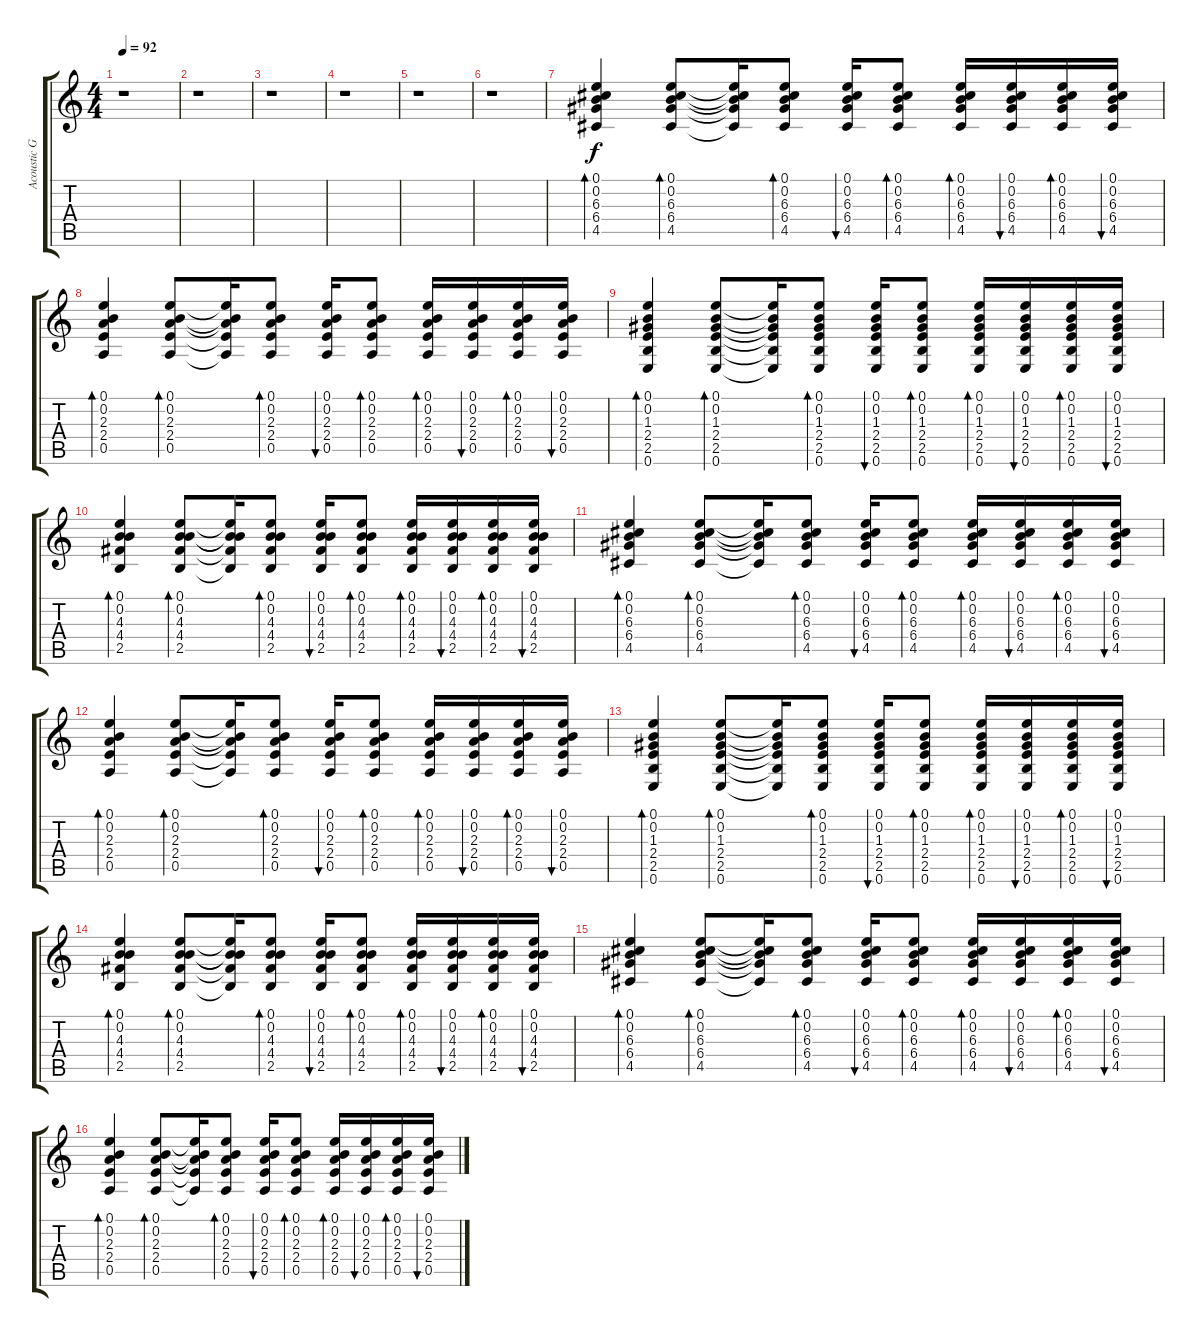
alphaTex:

\track ("Acoustic Guitar" "Acoustic G") {instrument acousticguitarsteel}
\staff {score tabs}
\tuning (E4 B3 G3 D3 A2 E2) {hide}
\ts (4 4)
\tempo 92
\clef g2
\ks c
r.1{dy f} |
r.1 |
r.1 |
r.1 |
r.1 |
r.1 |
(0.1 0.2 6.3 6.4 4.5).4{bd 30} (0.1 0.2 6.3 6.4 4.5).8{bd 30} (0.1{t} 0.2{t} 6.3{t} 6.4{t} 4.5{t}).16 (0.1 0.2 6.3 6.4 4.5).8{bd 30} (0.1 0.2 6.3 6.4 4.5).16{bu 30} (0.1 0.2 6.3 6.4 4.5).8{bd 30} (0.1 0.2 6.3 6.4 4.5).16{bd 30} (0.1 0.2 6.3 6.4 4.5).16{bu 30} (0.1 0.2 6.3 6.4 4.5).16{bd 30} (0.1 0.2 6.3 6.4 4.5).16{bu 30} |
(0.1 0.2 2.3 2.4 0.5).4{bd 30} (0.1 0.2 2.3 2.4 0.5).8{bd 30} (0.1{t} 0.2{t} 2.3{t} 2.4{t} 0.5{t}).16 (0.1 0.2 2.3 2.4 0.5).8{bd 30} (0.1 0.2 2.3 2.4 0.5).16{bu 30} (0.1 0.2 2.3 2.4 0.5).8{bd 30} (0.1 0.2 2.3 2.4 0.5).16{bd 30} (0.1 0.2 2.3 2.4 0.5).16{bu 30} (0.1 0.2 2.3 2.4 0.5).16{bd 30} (0.1 0.2 2.3 2.4 0.5).16{bu 30} |
(0.1 0.2 1.3 2.4 2.5 0.6).4{bd 30} (0.1 0.2 1.3 2.4 2.5 0.6).8{bd 30} (0.1{t} 0.2{t} 1.3{t} 2.4{t} 2.5{t} 0.6{t}).16 (0.1 0.2 1.3 2.4 2.5 0.6).8{bd 30} (0.1 0.2 1.3 2.4 2.5 0.6).16{bu 30} (0.1 0.2 1.3 2.4 2.5 0.6).8{bd 30} (0.1 0.2 1.3 2.4 2.5 0.6).16{bd 30} (0.1 0.2 1.3 2.4 2.5 0.6).16{bu 30} (0.1 0.2 1.3 2.4 2.5 0.6).16{bd 30} (0.1 0.2 1.3 2.4 2.5 0.6).16{bu 30} |
(0.1 0.2 4.3 4.4 2.5).4{bd 30} (0.1 0.2 4.3 4.4 2.5).8{bd 30} (0.1{t} 0.2{t} 4.3{t} 4.4{t} 2.5{t}).16 (0.1 0.2 4.3 4.4 2.5).8{bd 30} (0.1 0.2 4.3 4.4 2.5).16{bu 30} (0.1 0.2 4.3 4.4 2.5).8{bd 30} (0.1 0.2 4.3 4.4 2.5).16{bd 30} (0.1 0.2 4.3 4.4 2.5).16{bu 30} (0.1 0.2 4.3 4.4 2.5).16{bd 30} (0.1 0.2 4.3 4.4 2.5).16{bu 30} |
(0.1 0.2 6.3 6.4 4.5).4{bd 30} (0.1 0.2 6.3 6.4 4.5).8{bd 30} (0.1{t} 0.2{t} 6.3{t} 6.4{t} 4.5{t}).16 (0.1 0.2 6.3 6.4 4.5).8{bd 30} (0.1 0.2 6.3 6.4 4.5).16{bu 30} (0.1 0.2 6.3 6.4 4.5).8{bd 30} (0.1 0.2 6.3 6.4 4.5).16{bd 30} (0.1 0.2 6.3 6.4 4.5).16{bu 30} (0.1 0.2 6.3 6.4 4.5).16{bd 30} (0.1 0.2 6.3 6.4 4.5).16{bu 30} |
(0.1 0.2 2.3 2.4 0.5).4{bd 30} (0.1 0.2 2.3 2.4 0.5).8{bd 30} (0.1{t} 0.2{t} 2.3{t} 2.4{t} 0.5{t}).16 (0.1 0.2 2.3 2.4 0.5).8{bd 30} (0.1 0.2 2.3 2.4 0.5).16{bu 30} (0.1 0.2 2.3 2.4 0.5).8{bd 30} (0.1 0.2 2.3 2.4 0.5).16{bd 30} (0.1 0.2 2.3 2.4 0.5).16{bu 30} (0.1 0.2 2.3 2.4 0.5).16{bd 30} (0.1 0.2 2.3 2.4 0.5).16{bu 30} |
(0.1 0.2 1.3 2.4 2.5 0.6).4{bd 30} (0.1 0.2 1.3 2.4 2.5 0.6).8{bd 30} (0.1{t} 0.2{t} 1.3{t} 2.4{t} 2.5{t} 0.6{t}).16 (0.1 0.2 1.3 2.4 2.5 0.6).8{bd 30} (0.1 0.2 1.3 2.4 2.5 0.6).16{bu 30} (0.1 0.2 1.3 2.4 2.5 0.6).8{bd 30} (0.1 0.2 1.3 2.4 2.5 0.6).16{bd 30} (0.1 0.2 1.3 2.4 2.5 0.6).16{bu 30} (0.1 0.2 1.3 2.4 2.5 0.6).16{bd 30} (0.1 0.2 1.3 2.4 2.5 0.6).16{bu 30} |
(0.1 0.2 4.3 4.4 2.5).4{bd 30} (0.1 0.2 4.3 4.4 2.5).8{bd 30} (0.1{t} 0.2{t} 4.3{t} 4.4{t} 2.5{t}).16 (0.1 0.2 4.3 4.4 2.5).8{bd 30} (0.1 0.2 4.3 4.4 2.5).16{bu 30} (0.1 0.2 4.3 4.4 2.5).8{bd 30} (0.1 0.2 4.3 4.4 2.5).16{bd 30} (0.1 0.2 4.3 4.4 2.5).16{bu 30} (0.1 0.2 4.3 4.4 2.5).16{bd 30} (0.1 0.2 4.3 4.4 2.5).16{bu 30} |
(0.1 0.2 6.3 6.4 4.5).4{bd 30} (0.1 0.2 6.3 6.4 4.5).8{bd 30} (0.1{t} 0.2{t} 6.3{t} 6.4{t} 4.5{t}).16 (0.1 0.2 6.3 6.4 4.5).8{bd 30} (0.1 0.2 6.3 6.4 4.5).16{bu 30} (0.1 0.2 6.3 6.4 4.5).8{bd 30} (0.1 0.2 6.3 6.4 4.5).16{bd 30} (0.1 0.2 6.3 6.4 4.5).16{bu 30} (0.1 0.2 6.3 6.4 4.5).16{bd 30} (0.1 0.2 6.3 6.4 4.5).16{bu 30} |
(0.1 0.2 2.3 2.4 0.5).4{bd 30} (0.1 0.2 2.3 2.4 0.5).8{bd 30} (0.1{t} 0.2{t} 2.3{t} 2.4{t} 0.5{t}).16 (0.1 0.2 2.3 2.4 0.5).8{bd 30} (0.1 0.2 2.3 2.4 0.5).16{bu 30} (0.1 0.2 2.3 2.4 0.5).8{bd 30} (0.1 0.2 2.3 2.4 0.5).16{bd 30} (0.1 0.2 2.3 2.4 0.5).16{bu 30} (0.1 0.2 2.3 2.4 0.5).16{bd 30} (0.1 0.2 2.3 2.4 0.5).16{bu 30}
